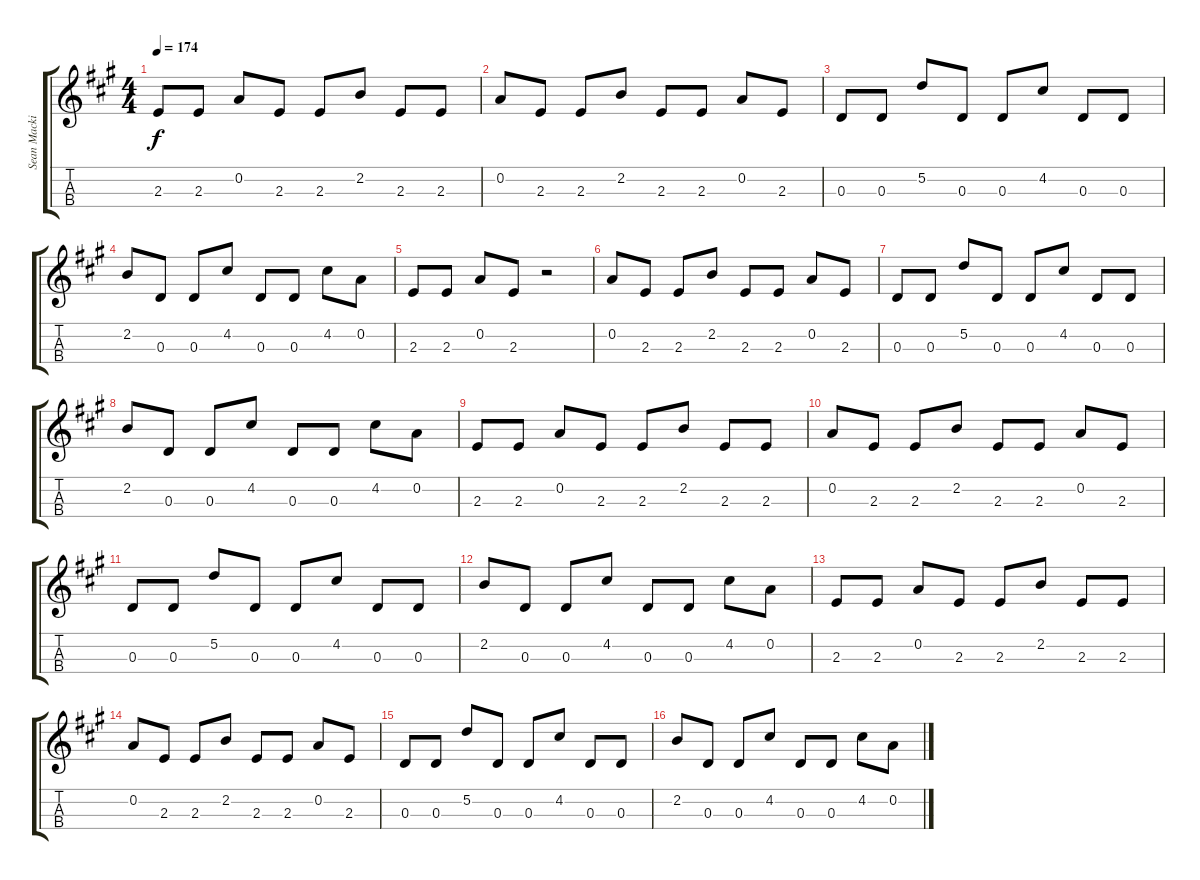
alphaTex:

\track ("Sean Macking" "Sean Macki") {instrument violin}
\staff {score tabs}
\tuning (E5 A4 D4 G3) {hide}
\ts (4 4)
\tempo 174
\clef g2
\ks a
2.3.8{dy f} 2.3.8 0.2.8 2.3.8 2.3.8 2.2.8 2.3.8 2.3.8 |
0.2.8 2.3.8 2.3.8 2.2.8 2.3.8 2.3.8 0.2.8 2.3.8 |
0.3.8 0.3.8 5.2.8 0.3.8 0.3.8 4.2.8 0.3.8 0.3.8 |
2.2.8 0.3.8 0.3.8 4.2.8 0.3.8 0.3.8 4.2.8 0.2.8 |
2.3.8 2.3.8 0.2.8 2.3.8 r.2 |
0.2.8 2.3.8 2.3.8 2.2.8 2.3.8 2.3.8 0.2.8 2.3.8 |
0.3.8 0.3.8 5.2.8 0.3.8 0.3.8 4.2.8 0.3.8 0.3.8 |
2.2.8 0.3.8 0.3.8 4.2.8 0.3.8 0.3.8 4.2.8 0.2.8 |
2.3.8 2.3.8 0.2.8 2.3.8 2.3.8 2.2.8 2.3.8 2.3.8 |
0.2.8 2.3.8 2.3.8 2.2.8 2.3.8 2.3.8 0.2.8 2.3.8 |
0.3.8 0.3.8 5.2.8 0.3.8 0.3.8 4.2.8 0.3.8 0.3.8 |
2.2.8 0.3.8 0.3.8 4.2.8 0.3.8 0.3.8 4.2.8 0.2.8 |
2.3.8 2.3.8 0.2.8 2.3.8 2.3.8 2.2.8 2.3.8 2.3.8 |
0.2.8 2.3.8 2.3.8 2.2.8 2.3.8 2.3.8 0.2.8 2.3.8 |
0.3.8 0.3.8 5.2.8 0.3.8 0.3.8 4.2.8 0.3.8 0.3.8 |
2.2.8 0.3.8 0.3.8 4.2.8 0.3.8 0.3.8 4.2.8 0.2.8
